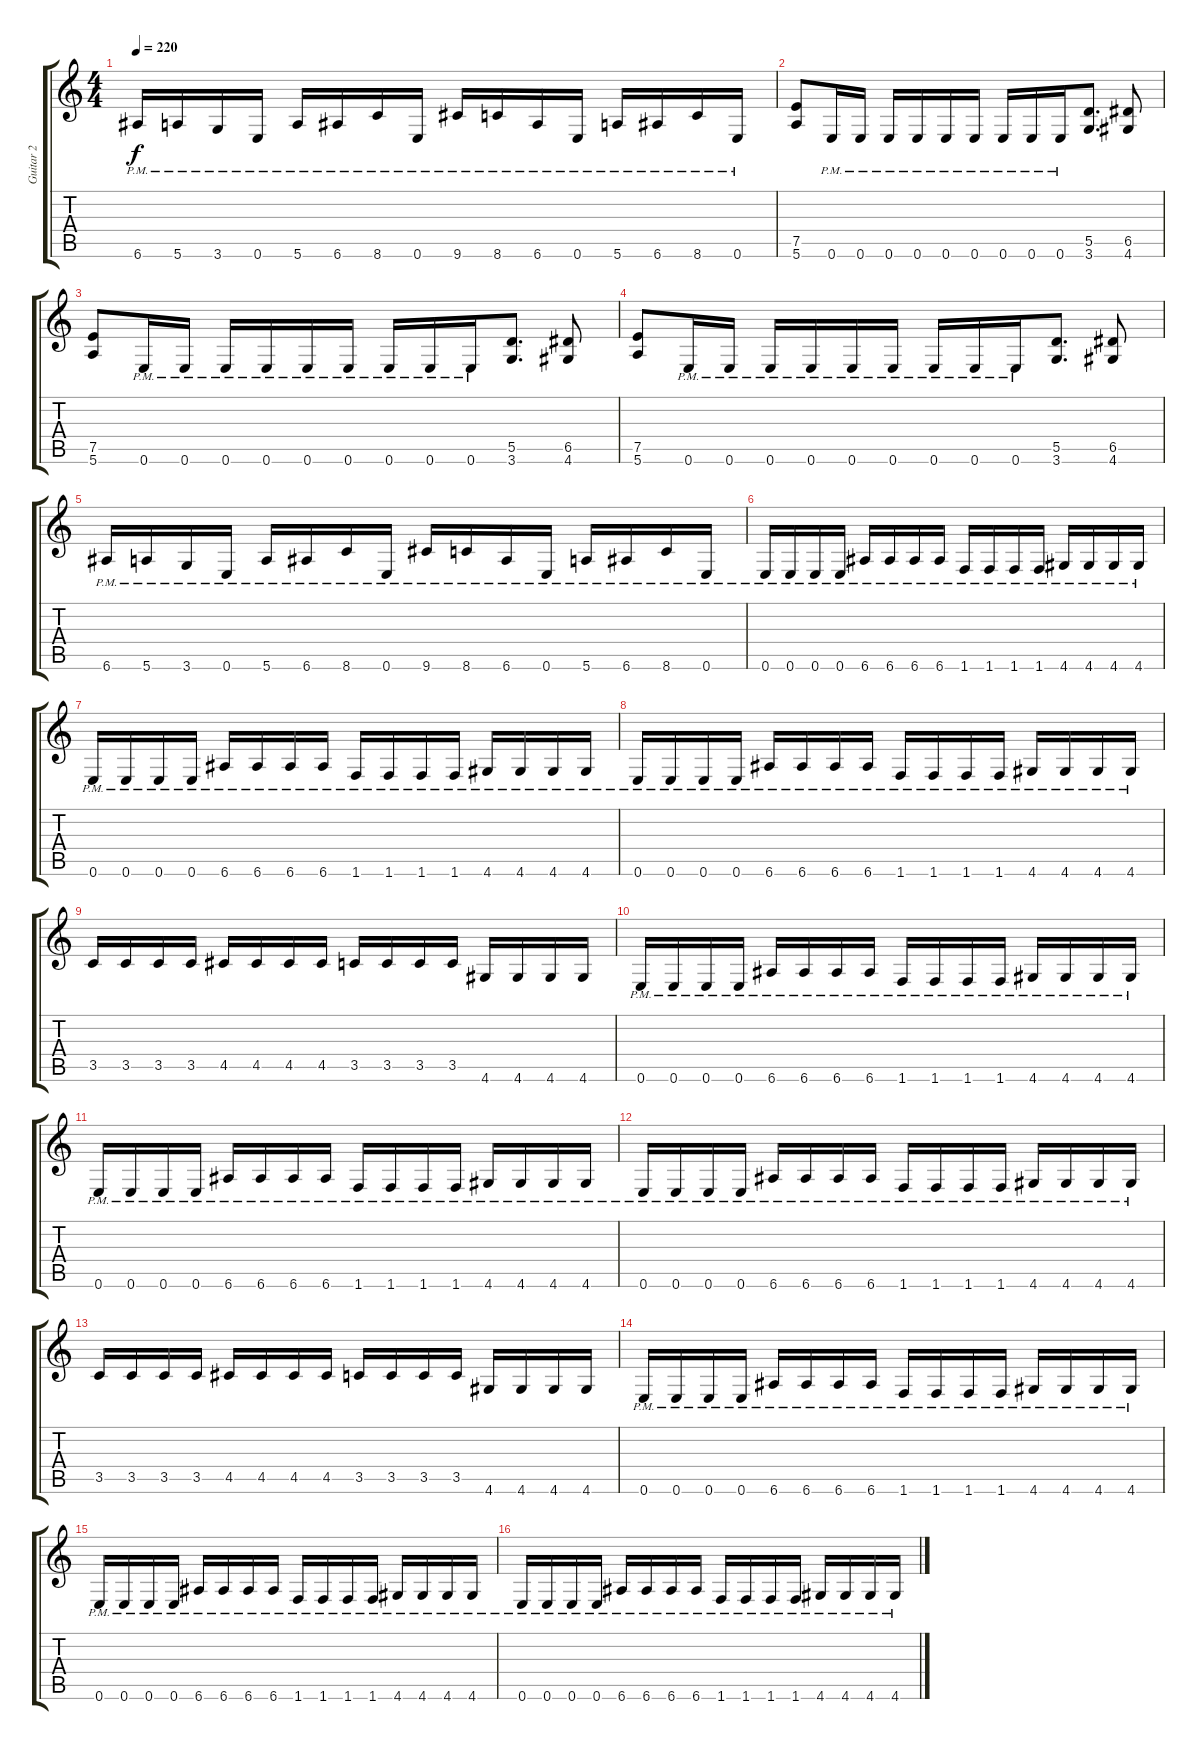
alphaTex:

\track ("Guitar 2" "Guitar 2") {instrument distortionguitar}
\staff {score tabs}
\tuning (E4 B3 G3 D3 A2 E2) {hide}
\ts (4 4)
\tempo 220
\clef g2
\ks c
6.6{pm}.16{dy f} 5.6{pm}.16 3.6{pm}.16 0.6{pm}.16 5.6{pm}.16 6.6{pm}.16 8.6{pm}.16 0.6{pm}.16 9.6{pm}.16 8.6{pm}.16 6.6{pm}.16 0.6{pm}.16 5.6{pm}.16 6.6{pm}.16 8.6{pm}.16 0.6{pm}.16 |
(7.5 5.6).8 0.6{pm}.16 0.6{pm}.16 0.6{pm}.16 0.6{pm}.16 0.6{pm}.16 0.6{pm}.16 0.6{pm}.16 0.6{pm}.16 0.6{pm}.16 (5.5 3.6).8{d} (6.5 4.6).8 |
(7.5 5.6).8 0.6{pm}.16 0.6{pm}.16 0.6{pm}.16 0.6{pm}.16 0.6{pm}.16 0.6{pm}.16 0.6{pm}.16 0.6{pm}.16 0.6{pm}.16 (5.5 3.6).8{d} (6.5 4.6).8 |
(7.5 5.6).8 0.6{pm}.16 0.6{pm}.16 0.6{pm}.16 0.6{pm}.16 0.6{pm}.16 0.6{pm}.16 0.6{pm}.16 0.6{pm}.16 0.6{pm}.16 (5.5 3.6).8{d} (6.5 4.6).8 |
6.6{pm}.16 5.6{pm}.16 3.6{pm}.16 0.6{pm}.16 5.6{pm}.16 6.6{pm}.16 8.6{pm}.16 0.6{pm}.16 9.6{pm}.16 8.6{pm}.16 6.6{pm}.16 0.6{pm}.16 5.6{pm}.16 6.6{pm}.16 8.6{pm}.16 0.6{pm}.16 |
0.6{pm}.16 0.6{pm}.16 0.6{pm}.16 0.6{pm}.16 6.6{pm}.16 6.6{pm}.16 6.6{pm}.16 6.6{pm}.16 1.6{pm}.16 1.6{pm}.16 1.6{pm}.16 1.6{pm}.16 4.6{pm}.16 4.6{pm}.16 4.6{pm}.16 4.6{pm}.16 |
0.6{pm}.16 0.6{pm}.16 0.6{pm}.16 0.6{pm}.16 6.6{pm}.16 6.6{pm}.16 6.6{pm}.16 6.6{pm}.16 1.6{pm}.16 1.6{pm}.16 1.6{pm}.16 1.6{pm}.16 4.6{pm}.16 4.6{pm}.16 4.6{pm}.16 4.6{pm}.16 |
0.6{pm}.16 0.6{pm}.16 0.6{pm}.16 0.6{pm}.16 6.6{pm}.16 6.6{pm}.16 6.6{pm}.16 6.6{pm}.16 1.6{pm}.16 1.6{pm}.16 1.6{pm}.16 1.6{pm}.16 4.6{pm}.16 4.6{pm}.16 4.6{pm}.16 4.6{pm}.16 |
3.5.16 3.5.16 3.5.16 3.5.16 4.5.16 4.5.16 4.5.16 4.5.16 3.5.16 3.5.16 3.5.16 3.5.16 4.6.16 4.6.16 4.6.16 4.6.16 |
0.6{pm}.16 0.6{pm}.16 0.6{pm}.16 0.6{pm}.16 6.6{pm}.16 6.6{pm}.16 6.6{pm}.16 6.6{pm}.16 1.6{pm}.16 1.6{pm}.16 1.6{pm}.16 1.6{pm}.16 4.6{pm}.16 4.6{pm}.16 4.6{pm}.16 4.6{pm}.16 |
0.6{pm}.16 0.6{pm}.16 0.6{pm}.16 0.6{pm}.16 6.6{pm}.16 6.6{pm}.16 6.6{pm}.16 6.6{pm}.16 1.6{pm}.16 1.6{pm}.16 1.6{pm}.16 1.6{pm}.16 4.6{pm}.16 4.6{pm}.16 4.6{pm}.16 4.6{pm}.16 |
0.6{pm}.16 0.6{pm}.16 0.6{pm}.16 0.6{pm}.16 6.6{pm}.16 6.6{pm}.16 6.6{pm}.16 6.6{pm}.16 1.6{pm}.16 1.6{pm}.16 1.6{pm}.16 1.6{pm}.16 4.6{pm}.16 4.6{pm}.16 4.6{pm}.16 4.6{pm}.16 |
3.5.16 3.5.16 3.5.16 3.5.16 4.5.16 4.5.16 4.5.16 4.5.16 3.5.16 3.5.16 3.5.16 3.5.16 4.6.16 4.6.16 4.6.16 4.6.16 |
0.6{pm}.16 0.6{pm}.16 0.6{pm}.16 0.6{pm}.16 6.6{pm}.16 6.6{pm}.16 6.6{pm}.16 6.6{pm}.16 1.6{pm}.16 1.6{pm}.16 1.6{pm}.16 1.6{pm}.16 4.6{pm}.16 4.6{pm}.16 4.6{pm}.16 4.6{pm}.16 |
0.6{pm}.16 0.6{pm}.16 0.6{pm}.16 0.6{pm}.16 6.6{pm}.16 6.6{pm}.16 6.6{pm}.16 6.6{pm}.16 1.6{pm}.16 1.6{pm}.16 1.6{pm}.16 1.6{pm}.16 4.6{pm}.16 4.6{pm}.16 4.6{pm}.16 4.6{pm}.16 |
0.6{pm}.16 0.6{pm}.16 0.6{pm}.16 0.6{pm}.16 6.6{pm}.16 6.6{pm}.16 6.6{pm}.16 6.6{pm}.16 1.6{pm}.16 1.6{pm}.16 1.6{pm}.16 1.6{pm}.16 4.6{pm}.16 4.6{pm}.16 4.6{pm}.16 4.6{pm}.16
